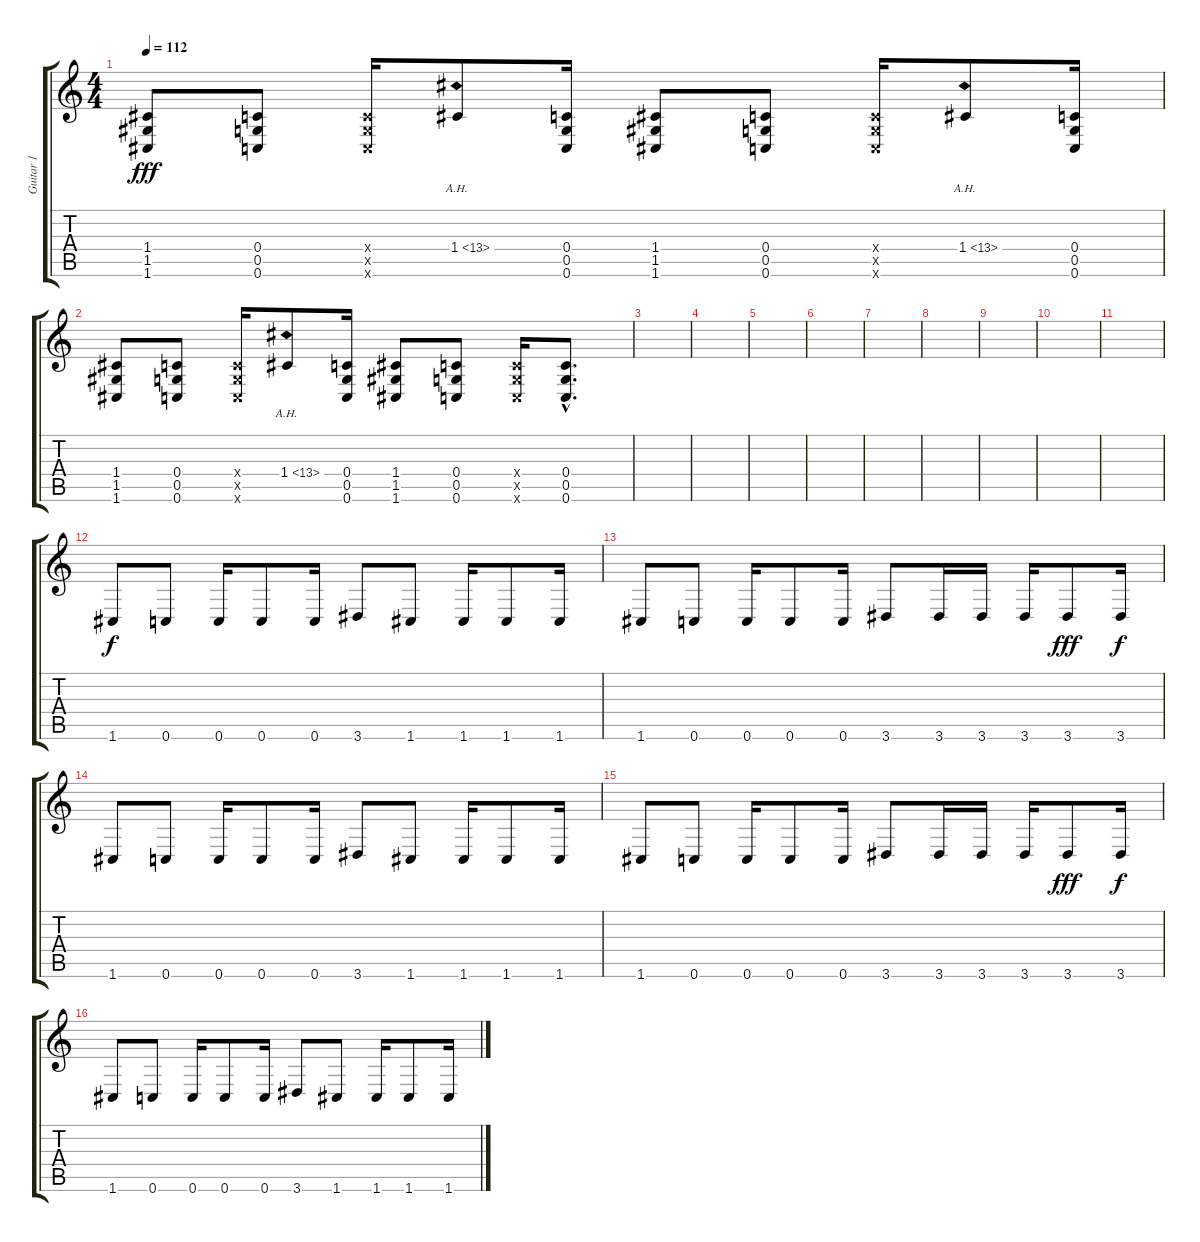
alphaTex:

\track ("Guitar 1" "Guitar 1") {instrument distortionguitar}
\staff {score tabs}
\tuning (D4 A3 F3 C3 G2 C2) {hide}
\ts (4 4)
\tempo 112
\clef g2
\ks c
(1.4 1.5 1.6).8{dy fff volume 16 instrument distortionguitar} (0.4 0.5 0.6).8 (0.4{x} 0.5{x} 0.6{x}).16 1.4{ah 12}.8 (0.4 0.5 0.6).16 (1.4 1.5 1.6).8 (0.4 0.5 0.6).8 (0.4{x} 0.5{x} 0.6{x}).16 1.4{ah 12}.8 (0.4 0.5 0.6).16 |
(1.4 1.5 1.6).8{volume 16 instrument distortionguitar} (0.4 0.5 0.6).8 (0.4{x} 0.5{x} 0.6{x}).16 1.4{ah 12}.8 (0.4 0.5 0.6).16 (1.4 1.5 1.6).8 (0.4 0.5 0.6).8 (0.4{x} 0.5{x} 0.6{x}).16 (0.4{hac} 0.5{hac} 0.6{hac}).8{d} |
|
|
|
|
|
|
|
|
|
1.6.8{dy f instrument distortionguitar} 0.6.8 0.6.16 0.6.8 0.6.16 3.6.8 1.6.8 1.6.16 1.6.8 1.6.16 |
1.6.8 0.6.8 0.6.16 0.6.8 0.6.16 3.6.8 3.6.16 3.6.16 3.6.16 3.6.8{dy fff} 3.6.16{dy f} |
1.6.8{instrument distortionguitar} 0.6.8 0.6.16 0.6.8 0.6.16 3.6.8 1.6.8 1.6.16 1.6.8 1.6.16 |
1.6.8 0.6.8 0.6.16 0.6.8 0.6.16 3.6.8 3.6.16 3.6.16 3.6.16 3.6.8{dy fff} 3.6.16{dy f} |
1.6.8{instrument distortionguitar} 0.6.8 0.6.16 0.6.8 0.6.16 3.6.8 1.6.8 1.6.16 1.6.8 1.6.16
